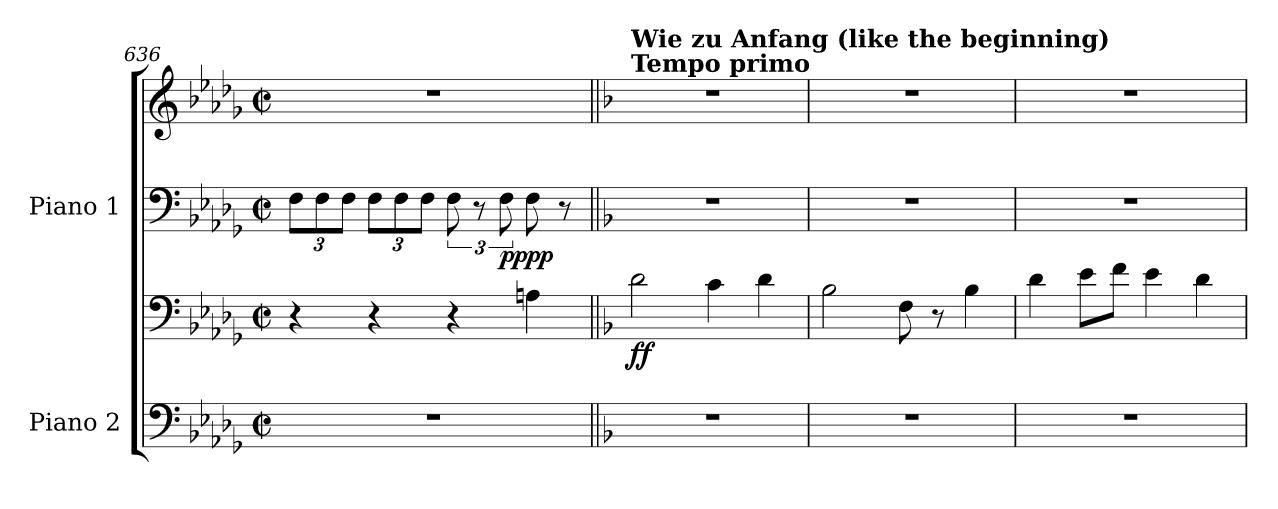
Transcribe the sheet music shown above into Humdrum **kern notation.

**kern	**kern	**dynam	**kern	**kern	**dynam
*part2	*part2	*part2	*part1	*part1	*part1
*staff4	*staff3	*staff3/4	*staff2	*staff1	*staff1/2
*I"Piano 2	*	*	*I"Piano 1	*	*
*I'Pno. 2	*	*	*I'Pno. 1	*	*
*clefF4	*clefF4	*	*clefF4	*clefG2	*
*k[b-e-a-d-g-]	*k[b-e-a-d-g-]	*	*k[b-e-a-d-g-]	*k[b-e-a-d-g-]	*
*M2/2	*M2/2	*	*M2/2	*M2/2	*
*met(c|)	*met(c|)	*	*met(c|)	*met(c|)	*
*	*	*	*Xbrackettup	*	*
=636	=636	=636	=636	=636	=636
1r	4r	.	12F\L	1r	.
.	.	.	12F\	.	.
.	.	.	12F\J	.	.
.	4r	.	12F\L	.	.
.	.	.	12F\	.	.
.	.	.	12F\J	.	.
*	*	*	*brackettup	*	*
.	4r	.	12F\	.	.
.	.	.	12r	.	.
!	!	!	!	!	!LO:DY:b=2
.	.	.	12F\	.	pppp
.	4An\	.	8F\	.	.
.	.	.	8r	.	.
!!LO:LB:g=z
=637||	=637||	=637||	=637||	=637||	=637||
!!LO:REH:place=s1:a:B:fs=14:t=55
*k[b-]	*k[b-]	*	*k[b-]	*k[b-]	*
*	*	*	*	*MM100	*
!	!	!	!	!LO:TX:a:B:t=Tempo primo	!
!	!	!	!	!LO:TX:B:t=Wie zu Anfang (like the beginning)	!
!	!	!LO:DY:b	!	!	!
1r	2d\	ff	1r	1r	.
.	4c\	.	.	.	.
.	4d\	.	.	.	.
=638	=638	=638	=638	=638	=638
1r	2B-\	.	1r	1r	.
.	8F\	.	.	.	.
.	8r	.	.	.	.
.	4B-\	.	.	.	.
=639	=639	=639	=639	=639	=639
1r	4d\	.	1r	1r	.
.	8e\L	.	.	.	.
.	8f\J	.	.	.	.
.	4e\	.	.	.	.
.	4d\	.	.	.	.
=	=	=	=	=	=
*-	*-	*-	*-	*-	*-
